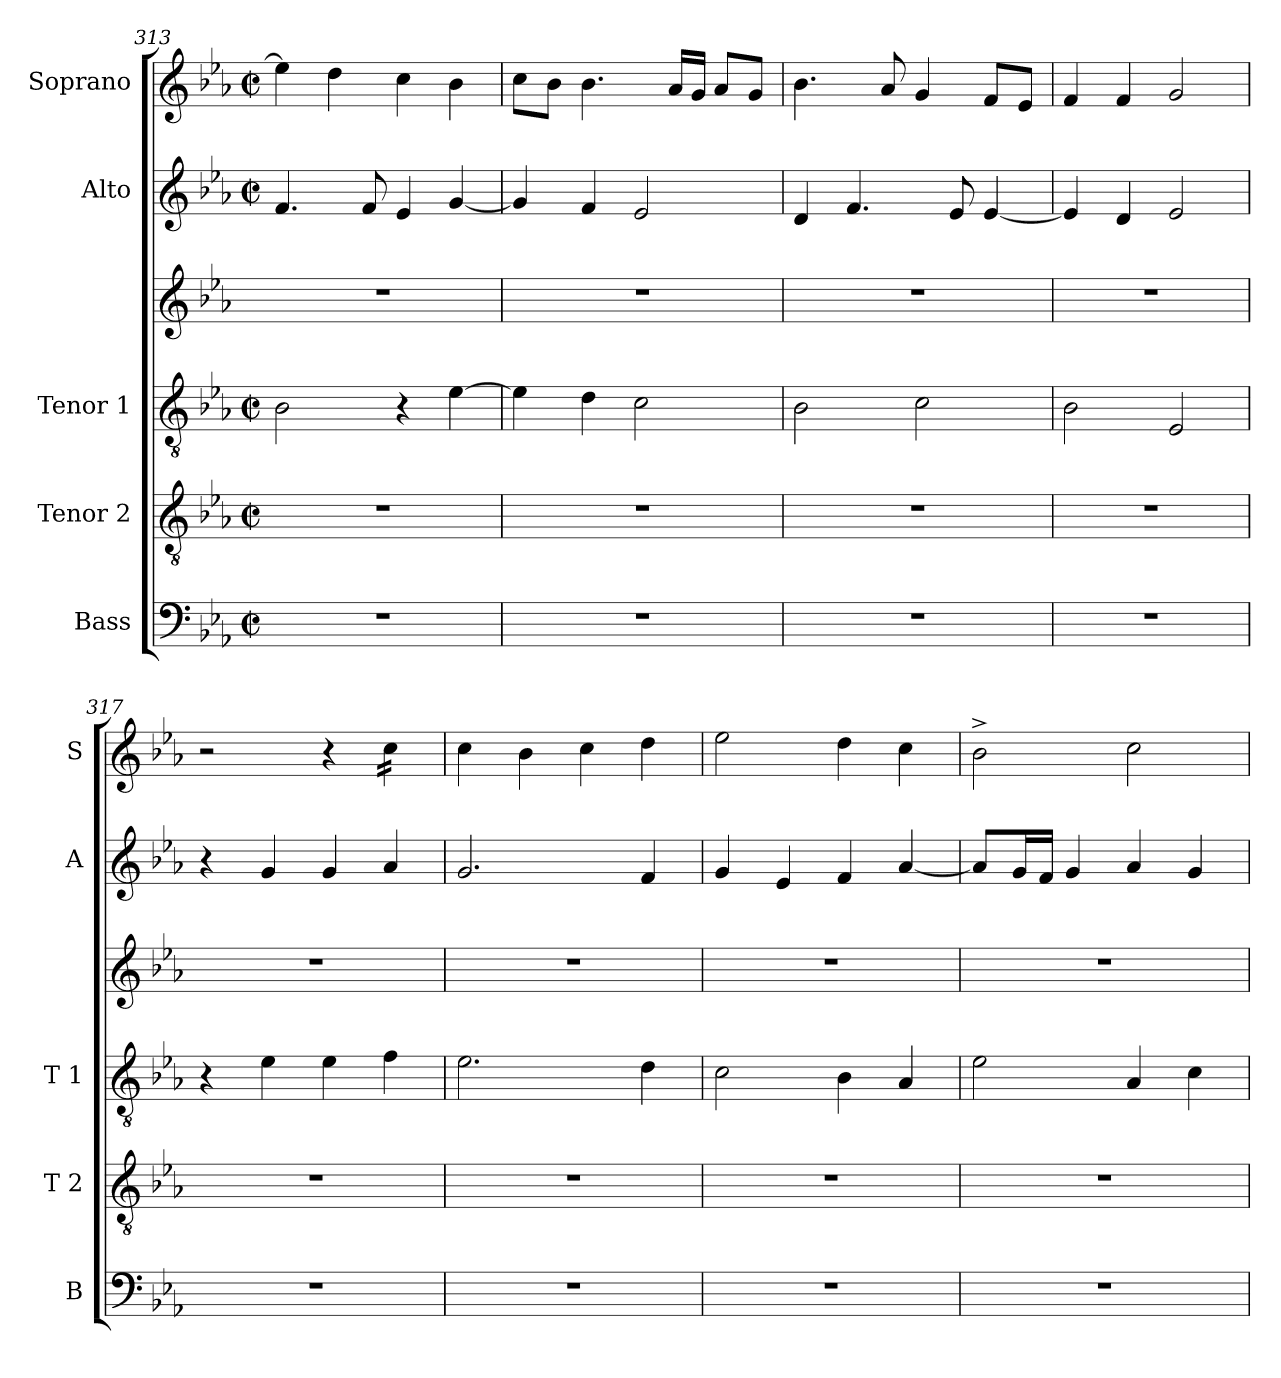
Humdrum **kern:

**kern	**kern	**kern	**kern	**kern	**kern
*part6	*part5	*part4	*part3	*part2	*part1
*staff6	*staff5	*staff4	*staff3	*staff2	*staff1
*I"Bass	*I"Tenor 2	*I"Tenor 1	*	*I"Alto	*I"Soprano
*I'B	*I'T 2	*I'T 1	*	*I'A	*I'S
*clefF4	*clefGv2	*clefGv2	*clefG2	*clefG2	*clefG2
*k[b-e-a-]	*k[b-e-a-]	*k[b-e-a-]	*k[b-e-a-]	*k[b-e-a-]	*k[b-e-a-]
*E-:	*E-:	*E-:	*E-:	*E-:	*E-:
*M2/2	*M2/2	*M2/2	*	*M2/2	*M2/2
*met(c|)	*met(c|)	*met(c|)	*	*met(c|)	*met(c|)
=313	=313	=313	=313	=313	=313
1r	1r	2B-\	1r	4.f/	4ee-\]
.	.	.	.	.	4dd\
.	.	.	.	8f/	.
.	.	4r	.	4e-/	4cc\
.	.	[>4e-\	.	[<4g/	4b-\
=314	=314	=314	=314	=314	=314
1r	1r	4e-\]	1r	4g/]	8cc\L
.	.	.	.	.	8b-\J
.	.	4d\	.	4f/	4.b-\
.	.	2c\	.	2e-/	.
.	.	.	.	.	16a-/LL
.	.	.	.	.	16g/JJ
.	.	.	.	.	8a-/L
.	.	.	.	.	8g/J
=315	=315	=315	=315	=315	=315
1r	1r	2B-\	1r	4d/	4.b-\
.	.	.	.	4.f/	.
.	.	.	.	.	8a-/
.	.	2c\	.	.	4g/
.	.	.	.	8e-/	.
.	.	.	.	[<4e-/	8f/L
.	.	.	.	.	8e-/J
=316	=316	=316	=316	=316	=316
1r	1r	2B-\	1r	4e-/]	4f/
.	.	.	.	4d/	4f/
.	.	2E-/	.	2e-/	2g/
=317	=317	=317	=317	=317	=317
1r	1r	4r	1r	4r	2r
.	.	4e-\	.	4g/	.
.	.	4e-\	.	4g/	4r
*	*	*	*	*	*tremolo
.	.	4f\	.	4a-/	16cc\LL
.	.	.	.	.	16cc\
.	.	.	.	.	16cc\
.	.	.	.	.	16cc\JJ
*	*	*	*	*	*Xtremolo
!!LO:LB:g=z
=318	=318	=318	=318	=318	=318
1r	1r	2.e-\	1r	2.g/	4cc\
.	.	.	.	.	4b-\
.	.	.	.	.	4cc\
.	.	4d\	.	4f/	4dd\
=319	=319	=319	=319	=319	=319
1r	1r	2c\	1r	4g/	2ee-\
.	.	.	.	4e-/	.
.	.	4B-\	.	4f/	4dd\
.	.	4A-/	.	[<4a-/	4cc\
=320	=320	=320	=320	=320	=320
1r	1r	2e-\	1r	8a-/L]	2b-^>\
.	.	.	.	16g/L	.
.	.	.	.	16f/JJ	.
.	.	.	.	4g/	.
.	.	4A-/	.	4a-/	2cc\
.	.	4c\	.	4g/	.
=	=	=	=	=	=
*-	*-	*-	*-	*-	*-
